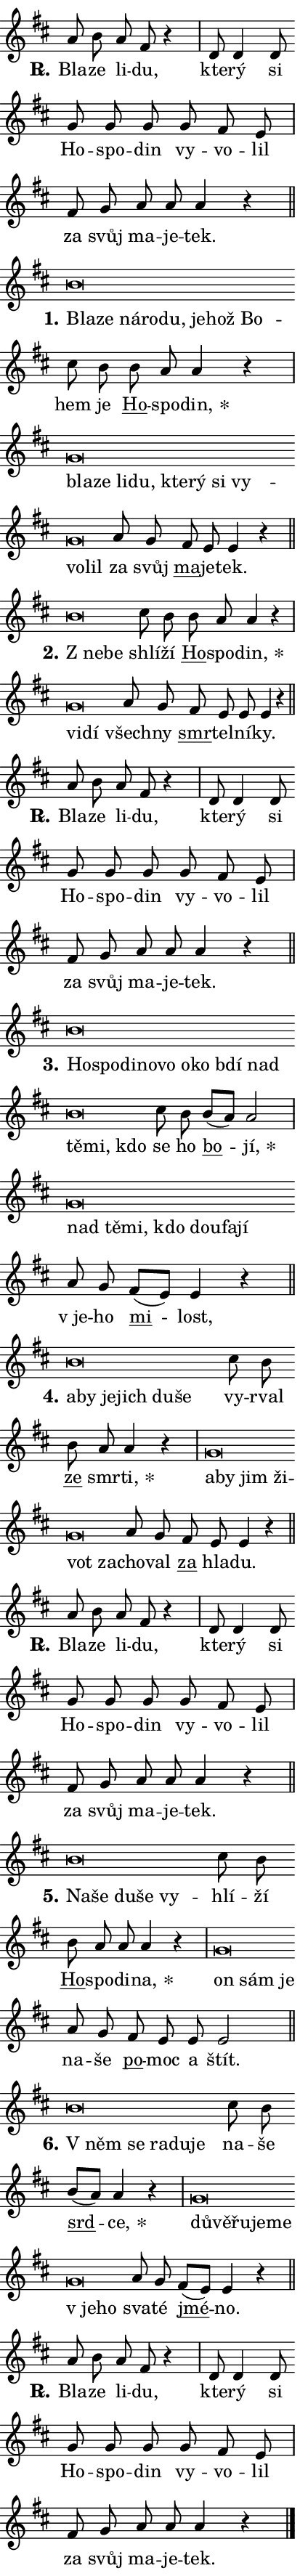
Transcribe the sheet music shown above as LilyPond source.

\version "2.24.0"
\header { tagline = "" }
\paper {
  indent = 0\cm
  top-margin = 0\cm
  right-margin = 0.13\cm % to fit lyric hyphens
  bottom-margin = 0\cm
  left-margin = 0\cm
  paper-width = 7\cm
  page-breaking = #ly:one-page-breaking
  system-system-spacing.basic-distance = #11
  score-system-spacing.basic-distance = #11
  ragged-last = ##f
}


%% Author: Thomas Morley
%% https://lists.gnu.org/archive/html/lilypond-user/2020-05/msg00002.html
#(define (line-position grob)
"Returns position of @var[grob} in current system:
   @code{'start}, if at first time-step
   @code{'end}, if at last time-step
   @code{'middle} otherwise
"
  (let* ((col (ly:item-get-column grob))
         (ln (ly:grob-object col 'left-neighbor))
         (rn (ly:grob-object col 'right-neighbor))
         (col-to-check-left (if (ly:grob? ln) ln col))
         (col-to-check-right (if (ly:grob? rn) rn col))
         (break-dir-left
           (and
             (ly:grob-property col-to-check-left 'non-musical #f)
             (ly:item-break-dir col-to-check-left)))
         (break-dir-right
           (and
             (ly:grob-property col-to-check-right 'non-musical #f)
             (ly:item-break-dir col-to-check-right))))
        (cond ((eqv? 1 break-dir-left) 'start)
              ((eqv? -1 break-dir-right) 'end)
              (else 'middle))))

#(define (tranparent-at-line-position vctor)
  (lambda (grob)
  "Relying on @code{line-position} select the relevant enry from @var{vctor}.
Used to determine transparency,"
    (case (line-position grob)
      ((end) (not (vector-ref vctor 0)))
      ((middle) (not (vector-ref vctor 1)))
      ((start) (not (vector-ref vctor 2))))))

noteHeadBreakVisibility =
#(define-music-function (break-visibility)(vector?)
"Makes @code{NoteHead}s transparent relying on @var{break-visibility}"
#{
  \override NoteHead.transparent =
    #(tranparent-at-line-position break-visibility)
#})

#(define delete-ledgers-for-transparent-note-heads
  (lambda (grob)
    "Reads whether a @code{NoteHead} is transparent.
If so this @code{NoteHead} is removed from @code{'note-heads} from
@var{grob}, which is supposed to be @code{LedgerLineSpanner}.
As a result ledgers are not printed for this @code{NoteHead}"
    (let* ((nhds-array (ly:grob-object grob 'note-heads))
           (nhds-list
             (if (ly:grob-array? nhds-array)
                 (ly:grob-array->list nhds-array)
                 '()))
           ;; Relies on the transparent-property being done before
           ;; Staff.LedgerLineSpanner.after-line-breaking is executed.
           ;; This is fragile ...
           (to-keep
             (remove
               (lambda (nhd)
                 (ly:grob-property nhd 'transparent #f))
               nhds-list)))
      ;; TODO find a better method to iterate over grob-arrays, similiar
      ;; to filter/remove etc for lists
      ;; For now rebuilt from scratch
      (set! (ly:grob-object grob 'note-heads)  '())
      (for-each
        (lambda (nhd)
          (ly:pointer-group-interface::add-grob grob 'note-heads nhd))
        to-keep))))

squashNotes = {
  \override NoteHead.X-extent = #'(-0.2 . 0.2)
  \override NoteHead.Y-extent = #'(-0.75 . 0)
  \override NoteHead.stencil =
    #(lambda (grob)
       (let ((pos (ly:grob-property grob 'staff-position)))
         (begin
           (if (< pos -7) (display "ERROR: Lower brevis then expected\n") (display ""))
           (if (<= pos -6) ly:text-interface::print ly:note-head::print))))
}
unSquashNotes = {
  \revert NoteHead.X-extent
  \revert NoteHead.Y-extent
  \revert NoteHead.stencil
}

hideNotes = \noteHeadBreakVisibility #begin-of-line-visible
unHideNotes = \noteHeadBreakVisibility #all-visible

% work-around for resetting accidentals
% https://lilypond.org/doc/v2.23/Documentation/notation/displaying-rhythms#unmetered-music
cadenzaMeasure = {
  \cadenzaOff
  \partial 1024 s1024
  \cadenzaOn
}

#(define-markup-command (accent layout props text) (markup?)
  "Underline accented syllable"
  (interpret-markup layout props
    #{\markup \override #'(offset . 4.3) \underline { #text }#}))

responsum = \markup \concat {
  "R" \hspace #-1.05 \path #0.1 #'((moveto 0 0.07) (lineto 0.9 0.8)) \hspace #0.05 "."
}

spaceSize = #0.6828661417322834 % exact space size for TeX Gyre Schola

\layout {
  \context {
    \Staff
    \remove "Time_signature_engraver"
    \override LedgerLineSpanner.after-line-breaking = #delete-ledgers-for-transparent-note-heads
  }
  \context {
    \Lyrics {
      \override LyricSpace.minimum-distance = \spaceSize
      \override LyricText.font-name = #"TeX Gyre Schola"
      \override LyricText.font-size = 1
      \override StanzaNumber.font-name = #"TeX Gyre Schola Bold"
      \override StanzaNumber.font-size = 1
    }
  }
  \context {
    \Score 
    \override NoteHead.text =
      #(lambda (grob) 
        (let ((pos (ly:grob-property grob 'staff-position)))
          #{\markup {
            \combine
              \halign #-0.55 \raise #(if (= pos -6) 0 0.5) \override #'(thickness . 2) \draw-line #'(3.2 . 0)
              \musicglyph "noteheads.sM1"
          }#}))
  }
}

% magnetic-lyrics.ily
%
%   written by
%     Jean Abou Samra <jean@abou-samra.fr>
%     Werner Lemberg <wl@gnu.org>
%
%   adapted by
%     Jiri Hon <jiri.hon@gmail.com>
%
% Version 2022-Apr-15

% https://www.mail-archive.com/lilypond-user@gnu.org/msg149350.html

#(define (Left_hyphen_pointer_engraver context)
   "Collect syllable-hyphen-syllable occurrences in lyrics and store
them in properties.  This engraver only looks to the left.  For
example, if the lyrics input is @code{foo -- bar}, it does the
following.

@itemize @bullet
@item
Set the @code{text} property of the @code{LyricHyphen} grob between
@q{foo} and @q{bar} to @code{foo}.

@item
Set the @code{left-hyphen} property of the @code{LyricText} grob with
text @q{foo} to the @code{LyricHyphen} grob between @q{foo} and
@q{bar}.
@end itemize

Use this auxiliary engraver in combination with the
@code{lyric-@/text::@/apply-@/magnetic-@/offset!} hook."
   (let ((hyphen #f)
         (text #f))
     (make-engraver
      (acknowledgers
       ((lyric-syllable-interface engraver grob source-engraver)
        (set! text grob)))
      (end-acknowledgers
       ((lyric-hyphen-interface engraver grob source-engraver)
        ;(when (not (grob::has-interface grob 'lyric-space-interface))
          (set! hyphen grob)));)
      ((stop-translation-timestep engraver)
       (when (and text hyphen)
         (ly:grob-set-object! text 'left-hyphen hyphen))
       (set! text #f)
       (set! hyphen #f)))))

#(define (lyric-text::apply-magnetic-offset! grob)
   "If the space between two syllables is less than the value in
property @code{LyricText@/.details@/.squash-threshold}, move the right
syllable to the left so that it gets concatenated with the left
syllable.

Use this function as a hook for
@code{LyricText@/.after-@/line-@/breaking} if the
@code{Left_@/hyphen_@/pointer_@/engraver} is active."
   (let ((hyphen (ly:grob-object grob 'left-hyphen #f)))
     (when hyphen
       (let ((left-text (ly:spanner-bound hyphen LEFT)))
         (when (grob::has-interface left-text 'lyric-syllable-interface)
           (let* ((common (ly:grob-common-refpoint grob left-text X))
                  (this-x-ext (ly:grob-extent grob common X))
                  (left-x-ext
                   (begin
                     ;; Trigger magnetism for left-text.
                     (ly:grob-property left-text 'after-line-breaking)
                     (ly:grob-extent left-text common X)))
                  ;; `delta` is the gap width between two syllables.
                  (delta (- (interval-start this-x-ext)
                            (interval-end left-x-ext)))
                  (details (ly:grob-property grob 'details))
                  (threshold (assoc-get 'squash-threshold details 0.2)))
             (when (< delta threshold)
               (let* (;; We have to manipulate the input text so that
                      ;; ligatures crossing syllable boundaries are not
                      ;; disabled.  For languages based on the Latin
                      ;; script this is essentially a beautification.
                      ;; However, for non-Western scripts it can be a
                      ;; necessity.
                      (lt (ly:grob-property left-text 'text))
                      (rt (ly:grob-property grob 'text))
                      (is-space (grob::has-interface hyphen 'lyric-space-interface))
                      (space (if is-space " " ""))
                      (extra-delta (if is-space spaceSize 0))
                      ;; Append new syllable.
                      (ltrt-space (if (and (string? lt) (string? rt))
                                (string-append lt space rt)
                                (make-concat-markup (list lt space rt))))
                      ;; Right-align `ltrt` to the right side.
                      (ltrt-space-markup (grob-interpret-markup
                               grob
                               (make-translate-markup
                                (cons (interval-length this-x-ext) 0)
                                (make-right-align-markup ltrt-space)))))
                 (begin
                   ;; Don't print `left-text`.
                   (ly:grob-set-property! left-text 'stencil #f)
                   ;; Set text and stencil (which holds all collected
                   ;; syllables so far) and shift it to the left.
                   (ly:grob-set-property! grob 'text ltrt-space)
                   (ly:grob-set-property! grob 'stencil ltrt-space-markup)
                   (ly:grob-translate-axis! grob (- (- delta extra-delta)) X))))))))))


#(define (lyric-hyphen::displace-bounds-first grob)
   ;; Make very sure this callback isn't triggered too early.
   (let ((left (ly:spanner-bound grob LEFT))
         (right (ly:spanner-bound grob RIGHT)))
     (ly:grob-property left 'after-line-breaking)
     (ly:grob-property right 'after-line-breaking)
     (ly:lyric-hyphen::print grob)))

squashThreshold = #0.4

\layout {
  \context {
    \Lyrics
    \consists #Left_hyphen_pointer_engraver
    \override LyricText.after-line-breaking =
      #lyric-text::apply-magnetic-offset!
    \override LyricHyphen.stencil = #lyric-hyphen::displace-bounds-first
    \override LyricText.details.squash-threshold = \squashThreshold
    \override LyricHyphen.minimum-distance = 0
    \override LyricHyphen.minimum-length = \squashThreshold
  }
}

squashText = \override LyricText.details.squash-threshold = 9999
unSquashText = \override LyricText.details.squash-threshold = \squashThreshold

leftText = \override LyricText.self-alignment-X = #LEFT
unLeftText = \revert LyricText.self-alignment-X

starOffset = #(lambda (grob) 
                (let ((x_offset (ly:self-alignment-interface::aligned-on-x-parent grob)))
                  (if (= x_offset 0) 0 (+ x_offset 1.2))))

star = #(define-music-function (syllable)(string?)
"Append star separator at the end of a syllable"
#{
  \once \override LyricText.X-offset = #starOffset
  \lyricmode { \markup {
    #syllable
    \override #'((font-name . "TeX Gyre Schola Bold")) \hspace #0.2 \lower #0.65 \larger "*"
  } }
#})

starAccent = #(define-music-function (syllable)(string?)
"Append star separator at the end of a syllable and make accent"
#{
  \once \override LyricText.X-offset = #starOffset
  \lyricmode { \markup {
    \accent #syllable
    \override #'((font-name . "TeX Gyre Schola Bold")) \hspace #0.2 \lower #0.65 \larger "*"
  } }
#})

breath = #(define-music-function (syllable)(string?)
"Append breathing indicator at the end of a syllable"
#{
  \lyricmode { \markup { #syllable "+" } }
#})

optionalBreath = #(define-music-function (syllable)(string?)
"Append optional breathing indicator at the end of a syllable"
#{
  \lyricmode { \markup { #syllable "(+)" } }
#})


\score {
    <<
        \new Voice = "melody" { \cadenzaOn \key d \major \relative { a'8 b a fis r4 \cadenzaMeasure \bar "|" d8 d4 d8 \bar "" g g g \bar "" g fis e \cadenzaMeasure \bar "|" fis g a a a4 r \cadenzaMeasure \bar "||" \break } }
        \new Lyrics \lyricsto "melody" { \lyricmode { \set stanza = \responsum
Bla -- ze li -- du, kte -- rý si Ho -- spo -- din vy -- vo -- lil za svůj ma -- je -- tek. } }
    >>
    \layout {}
}

\score {
    <<
        \new Voice = "melody" { \cadenzaOn \key d \major \relative { \squashNotes b'\breve*1/16 \hideNotes \breve*1/16 \bar "" \breve*1/16 \bar "" \breve*1/16 \bar "" \breve*1/16 \bar "" \breve*1/16 \bar "" \breve*1/16 \breve*1/16 \bar "" \unHideNotes \unSquashNotes cis8 b \bar "" b a a4 r \cadenzaMeasure \bar "|" \squashNotes g\breve*1/16 \hideNotes \breve*1/16 \bar "" \breve*1/16 \bar "" \breve*1/16 \bar "" \breve*1/16 \bar "" \breve*1/16 \bar "" \breve*1/16 \bar "" \breve*1/16 \bar "" \breve*1/16 \breve*1/16 \bar "" \unHideNotes \unSquashNotes a8 g \bar "" fis e e4 r \cadenzaMeasure \bar "||" \break } }
        \new Lyrics \lyricsto "melody" { \lyricmode { \set stanza = "1."
\leftText Bla -- \squashText ze ná -- ro -- du, je -- hož Bo -- \unLeftText \unSquashText hem je \markup \accent Ho -- spo -- \star din, \leftText bla -- \squashText ze li -- du, kte -- rý si vy -- vo -- lil \unLeftText \unSquashText za svůj \markup \accent ma -- je -- tek. } }
    >>
    \layout {}
}

\score {
    <<
        \new Voice = "melody" { \cadenzaOn \key d \major \relative { \squashNotes b'\breve*1/16 \hideNotes \breve*1/16 \bar "" \unHideNotes \unSquashNotes cis8 b \bar "" b a a4 r \cadenzaMeasure \bar "|" \squashNotes g\breve*1/16 \hideNotes \breve*1/16 \bar "" \unHideNotes \unSquashNotes a8 g \bar "" fis e e e4 r \cadenzaMeasure \bar "||" \break } }
        \new Lyrics \lyricsto "melody" { \lyricmode { \set stanza = "2."
\leftText "Z ne" -- \squashText be \unLeftText \unSquashText shlí -- ží \markup \accent Ho -- spo -- \star din, \leftText vi -- \squashText dí \unLeftText \unSquashText všech -- ny \markup \accent smr -- tel -- ní -- ky. } }
    >>
    \layout {}
}

\score {
    <<
        \new Voice = "melody" { \cadenzaOn \key d \major \relative { a'8 b a fis r4 \cadenzaMeasure \bar "|" d8 d4 d8 \bar "" g g g \bar "" g fis e \cadenzaMeasure \bar "|" fis g a a a4 r \cadenzaMeasure \bar "||" \break } }
        \new Lyrics \lyricsto "melody" { \lyricmode { \set stanza = \responsum
Bla -- ze li -- du, kte -- rý si Ho -- spo -- din vy -- vo -- lil za svůj ma -- je -- tek. } }
    >>
    \layout {}
}

\score {
    <<
        \new Voice = "melody" { \cadenzaOn \key d \major \relative { \squashNotes b'\breve*1/16 \hideNotes \breve*1/16 \bar "" \breve*1/16 \bar "" \breve*1/16 \bar "" \breve*1/16 \bar "" \breve*1/16 \bar "" \breve*1/16 \bar "" \breve*1/16 \bar "" \breve*1/16 \bar "" \breve*1/16 \bar "" \breve*1/16 \breve*1/16 \bar "" \unHideNotes \unSquashNotes cis8 b \bar "" b[( a)] a2 \cadenzaMeasure \bar "|" \squashNotes g\breve*1/16 \hideNotes \breve*1/16 \bar "" \breve*1/16 \bar "" \breve*1/16 \bar "" \breve*1/16 \bar "" \breve*1/16 \breve*1/16 \bar "" \unHideNotes \unSquashNotes a8 g \bar "" fis[( e)] e4 r \cadenzaMeasure \bar "||" \break } }
        \new Lyrics \lyricsto "melody" { \lyricmode { \set stanza = "3."
\leftText Ho -- \squashText spo -- di -- no -- vo o -- ko bdí nad tě -- mi, kdo \unLeftText \unSquashText se ho \markup \accent bo -- \star jí, \leftText nad \squashText tě -- mi, kdo dou -- fa -- jí \unLeftText \unSquashText "v je" -- ho \markup \accent mi -- lost, } }
    >>
    \layout {}
}

\score {
    <<
        \new Voice = "melody" { \cadenzaOn \key d \major \relative { \squashNotes b'\breve*1/16 \hideNotes \breve*1/16 \bar "" \breve*1/16 \bar "" \breve*1/16 \bar "" \breve*1/16 \breve*1/16 \bar "" \unHideNotes \unSquashNotes cis8 b \bar "" b a a4 r \cadenzaMeasure \bar "|" \squashNotes g\breve*1/16 \hideNotes \breve*1/16 \bar "" \breve*1/16 \bar "" \breve*1/16 \bar "" \breve*1/16 \breve*1/16 \bar "" \unHideNotes \unSquashNotes a8 g \bar "" fis e e4 r \cadenzaMeasure \bar "||" \break } }
        \new Lyrics \lyricsto "melody" { \lyricmode { \set stanza = "4."
\leftText a -- \squashText by je -- jich du -- še \unLeftText \unSquashText vy -- rval \markup \accent ze smr -- \star ti, \leftText a -- \squashText by jim ži -- vot za -- \unLeftText \unSquashText cho -- val \markup \accent za hla -- du. } }
    >>
    \layout {}
}

\score {
    <<
        \new Voice = "melody" { \cadenzaOn \key d \major \relative { a'8 b a fis r4 \cadenzaMeasure \bar "|" d8 d4 d8 \bar "" g g g \bar "" g fis e \cadenzaMeasure \bar "|" fis g a a a4 r \cadenzaMeasure \bar "||" \break } }
        \new Lyrics \lyricsto "melody" { \lyricmode { \set stanza = \responsum
Bla -- ze li -- du, kte -- rý si Ho -- spo -- din vy -- vo -- lil za svůj ma -- je -- tek. } }
    >>
    \layout {}
}

\score {
    <<
        \new Voice = "melody" { \cadenzaOn \key d \major \relative { \squashNotes b'\breve*1/16 \hideNotes \breve*1/16 \bar "" \breve*1/16 \bar "" \breve*1/16 \breve*1/16 \bar "" \unHideNotes \unSquashNotes cis8 b \bar "" b a a a4 r \cadenzaMeasure \bar "|" \squashNotes g\breve*1/16 \hideNotes \breve*1/16 \breve*1/16 \bar "" \unHideNotes \unSquashNotes a8 g \bar "" fis e e e2 \cadenzaMeasure \bar "||" \break } }
        \new Lyrics \lyricsto "melody" { \lyricmode { \set stanza = "5."
\leftText Na -- \squashText še du -- še vy -- \unLeftText \unSquashText hlí -- ží \markup \accent Ho -- spo -- di -- \star na, \leftText on \squashText sám je \unLeftText \unSquashText na -- še \markup \accent po -- moc a štít. } }
    >>
    \layout {}
}

\score {
    <<
        \new Voice = "melody" { \cadenzaOn \key d \major \relative { \squashNotes b'\breve*1/16 \hideNotes \breve*1/16 \bar "" \breve*1/16 \bar "" \breve*1/16 \breve*1/16 \bar "" \unHideNotes \unSquashNotes cis8 b \bar "" b[( a)] a4 r \cadenzaMeasure \bar "|" \squashNotes g\breve*1/16 \hideNotes \breve*1/16 \bar "" \breve*1/16 \bar "" \breve*1/16 \bar "" \breve*1/16 \bar "" \breve*1/16 \breve*1/16 \bar "" \unHideNotes \unSquashNotes a8 g \bar "" fis[( e)] e4 r \cadenzaMeasure \bar "||" \break } }
        \new Lyrics \lyricsto "melody" { \lyricmode { \set stanza = "6."
\leftText "V něm" \squashText se ra -- du -- je \unLeftText \unSquashText na -- še \markup \accent srd -- \star ce, \leftText dů -- \squashText vě -- řu -- je -- me "v je" -- ho \unLeftText \unSquashText sva -- té \markup \accent jmé -- no. } }
    >>
    \layout {}
}

\score {
    <<
        \new Voice = "melody" { \cadenzaOn \key d \major \relative { a'8 b a fis r4 \cadenzaMeasure \bar "|" d8 d4 d8 \bar "" g g g \bar "" g fis e \cadenzaMeasure \bar "|" fis g a a a4 r \cadenzaMeasure \bar "||" \break } \bar "|." }
        \new Lyrics \lyricsto "melody" { \lyricmode { \set stanza = \responsum
Bla -- ze li -- du, kte -- rý si Ho -- spo -- din vy -- vo -- lil za svůj ma -- je -- tek. } }
    >>
    \layout {}
}
